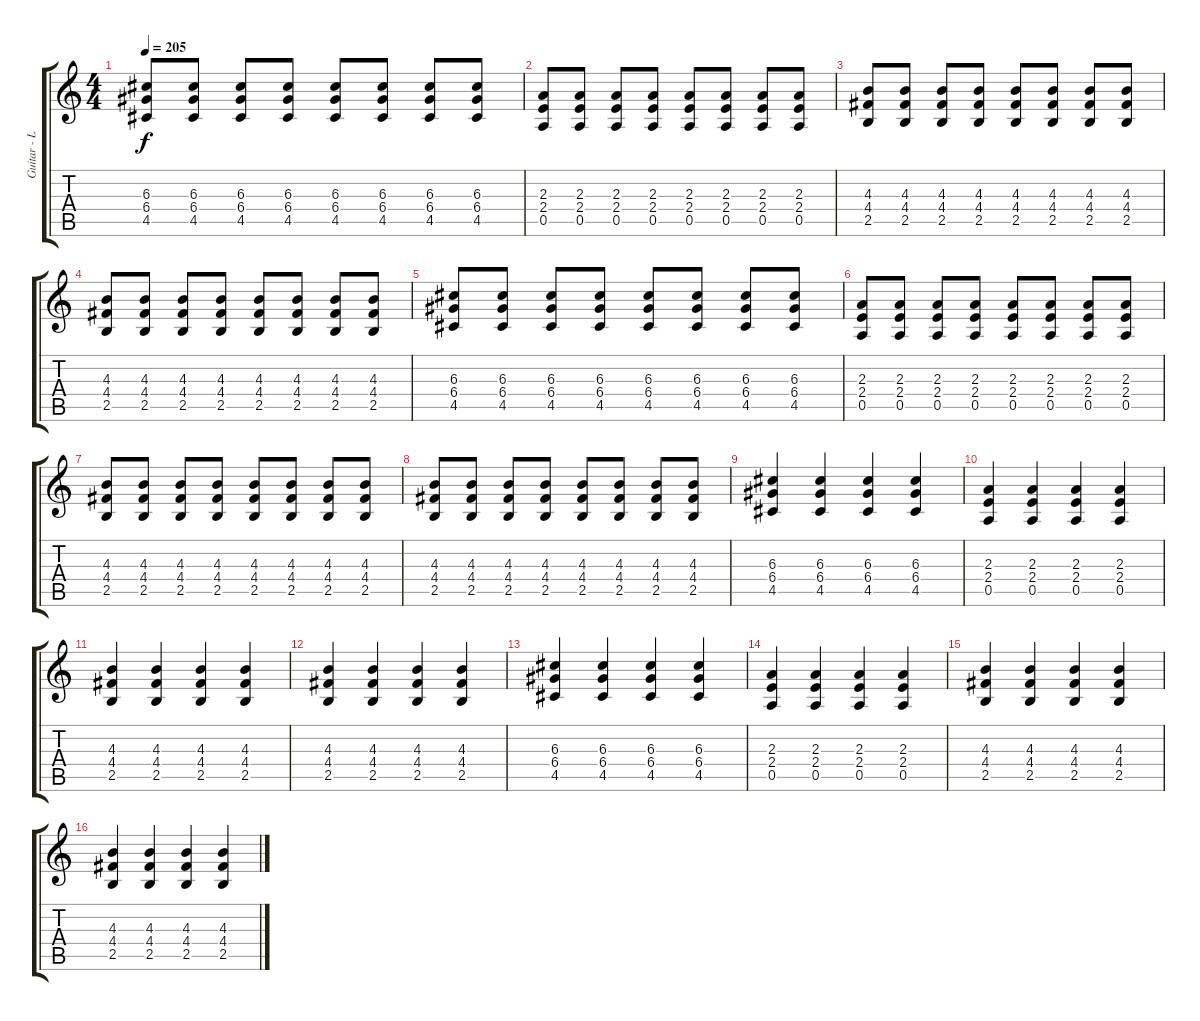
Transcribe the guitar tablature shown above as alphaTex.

\track ("Guitar - Lead" "Guitar - L") {instrument distortionguitar}
\staff {score tabs}
\tuning (E4 B3 G3 D3 A2 E2) {hide}
\ts (4 4)
\tempo 205
\clef g2
\ks c
(6.3 6.4 4.5).8{dy f} (6.3 6.4 4.5).8 (6.3 6.4 4.5).8 (6.3 6.4 4.5).8 (6.3 6.4 4.5).8 (6.3 6.4 4.5).8 (6.3 6.4 4.5).8 (6.3 6.4 4.5).8 |
(2.3 2.4 0.5).8 (2.3 2.4 0.5).8 (2.3 2.4 0.5).8 (2.3 2.4 0.5).8 (2.3 2.4 0.5).8 (2.3 2.4 0.5).8 (2.3 2.4 0.5).8 (2.3 2.4 0.5).8 |
(4.3 4.4 2.5).8 (4.3 4.4 2.5).8 (4.3 4.4 2.5).8 (4.3 4.4 2.5).8 (4.3 4.4 2.5).8 (4.3 4.4 2.5).8 (4.3 4.4 2.5).8 (4.3 4.4 2.5).8 |
(4.3 4.4 2.5).8 (4.3 4.4 2.5).8 (4.3 4.4 2.5).8 (4.3 4.4 2.5).8 (4.3 4.4 2.5).8 (4.3 4.4 2.5).8 (4.3 4.4 2.5).8 (4.3 4.4 2.5).8 |
(6.3 6.4 4.5).8 (6.3 6.4 4.5).8 (6.3 6.4 4.5).8 (6.3 6.4 4.5).8 (6.3 6.4 4.5).8 (6.3 6.4 4.5).8 (6.3 6.4 4.5).8 (6.3 6.4 4.5).8 |
(2.3 2.4 0.5).8 (2.3 2.4 0.5).8 (2.3 2.4 0.5).8 (2.3 2.4 0.5).8 (2.3 2.4 0.5).8 (2.3 2.4 0.5).8 (2.3 2.4 0.5).8 (2.3 2.4 0.5).8 |
(4.3 4.4 2.5).8 (4.3 4.4 2.5).8 (4.3 4.4 2.5).8 (4.3 4.4 2.5).8 (4.3 4.4 2.5).8 (4.3 4.4 2.5).8 (4.3 4.4 2.5).8 (4.3 4.4 2.5).8 |
(4.3 4.4 2.5).8 (4.3 4.4 2.5).8 (4.3 4.4 2.5).8 (4.3 4.4 2.5).8 (4.3 4.4 2.5).8 (4.3 4.4 2.5).8 (4.3 4.4 2.5).8 (4.3 4.4 2.5).8 |
(6.3 6.4 4.5).4 (6.3 6.4 4.5).4 (6.3 6.4 4.5).4 (6.3 6.4 4.5).4 |
(2.3 2.4 0.5).4 (2.3 2.4 0.5).4 (2.3 2.4 0.5).4 (2.3 2.4 0.5).4 |
(4.3 4.4 2.5).4 (4.3 4.4 2.5).4 (4.3 4.4 2.5).4 (4.3 4.4 2.5).4 |
(4.3 4.4 2.5).4 (4.3 4.4 2.5).4 (4.3 4.4 2.5).4 (4.3 4.4 2.5).4 |
(6.3 6.4 4.5).4 (6.3 6.4 4.5).4 (6.3 6.4 4.5).4 (6.3 6.4 4.5).4 |
(2.3 2.4 0.5).4 (2.3 2.4 0.5).4 (2.3 2.4 0.5).4 (2.3 2.4 0.5).4 |
(4.3 4.4 2.5).4 (4.3 4.4 2.5).4 (4.3 4.4 2.5).4 (4.3 4.4 2.5).4 |
(4.3 4.4 2.5).4 (4.3 4.4 2.5).4 (4.3 4.4 2.5).4 (4.3 4.4 2.5).4
